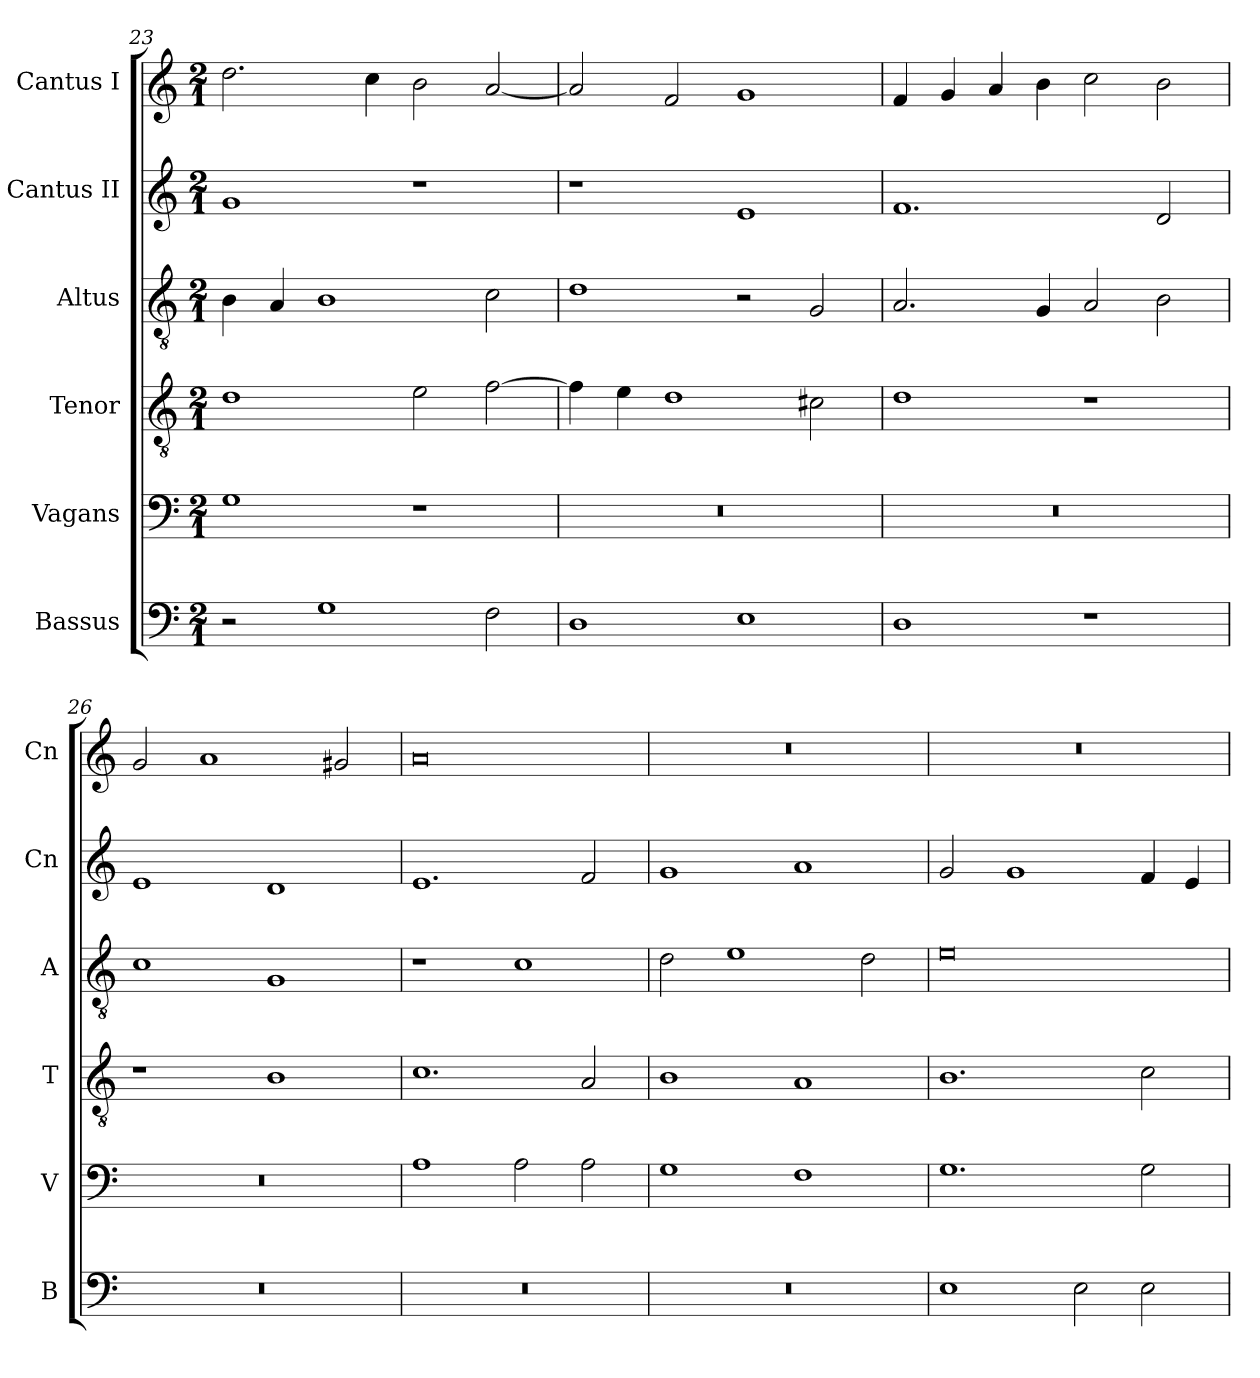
**kern	**kern	**kern	**kern	**kern	**kern
*part6	*part5	*part4	*part3	*part2	*part1
*staff6	*staff5	*staff4	*staff3	*staff2	*staff1
*I"Bassus	*I"Vagans	*I"Tenor	*I"Altus	*I"Cantus II	*I"Cantus I
*I'B	*I'V	*I'T	*I'A	*I'Cn	*I'Cn
*clefF4	*clefF4	*clefGv2	*clefGv2	*clefG2	*clefG2
*k[]	*k[]	*k[]	*k[]	*k[]	*k[]
*a:	*a:	*a:	*a:	*a:	*a:
*M2/1	*M2/1	*M2/1	*M2/1	*M2/1	*M2/1
=23	=23	=23	=23	=23	=23
2r	1G	1d	4B	1g	2.dd
.	.	.	4A	.	.
1G	.	.	1B	.	.
.	.	.	.	.	4cc
.	1r	2e	.	1r	2b
2F	.	[2f	2c	.	[2a
=24	=24	=24	=24	=24	=24
1D	0r	4f]	1d	1r	2a]
.	.	4e	.	.	.
.	.	1d	.	.	2f
1E	.	.	2r	1e	1g
.	.	2c#X	2G	.	.
=25	=25	=25	=25	=25	=25
1D	0r	1d	2.A	1.f	4f
.	.	.	.	.	4g
.	.	.	.	.	4a
.	.	.	4G	.	4b
1r	.	1r	2A	.	2cc
.	.	.	2B	2d	2b
=26	=26	=26	=26	=26	=26
0r	0r	1r	1c	1e	2g
.	.	.	.	.	1a
.	.	1B	1G	1d	.
.	.	.	.	.	2g#X
=27	=27	=27	=27	=27	=27
0r	1A	1.c	1r	1.e	0a
.	2A	.	1c	.	.
.	2A	2A	.	2f	.
=28	=28	=28	=28	=28	=28
0r	1G	1B	2d	1g	0r
.	.	.	1e	.	.
.	1F	1A	.	1a	.
.	.	.	2d	.	.
=29	=29	=29	=29	=29	=29
1E	1.G	1.B	0e	2g	0r
.	.	.	.	1g	.
2E	.	.	.	.	.
2E	2G	2c	.	4f	.
.	.	.	.	4e	.
=	=	=	=	=	=
*-	*-	*-	*-	*-	*-
